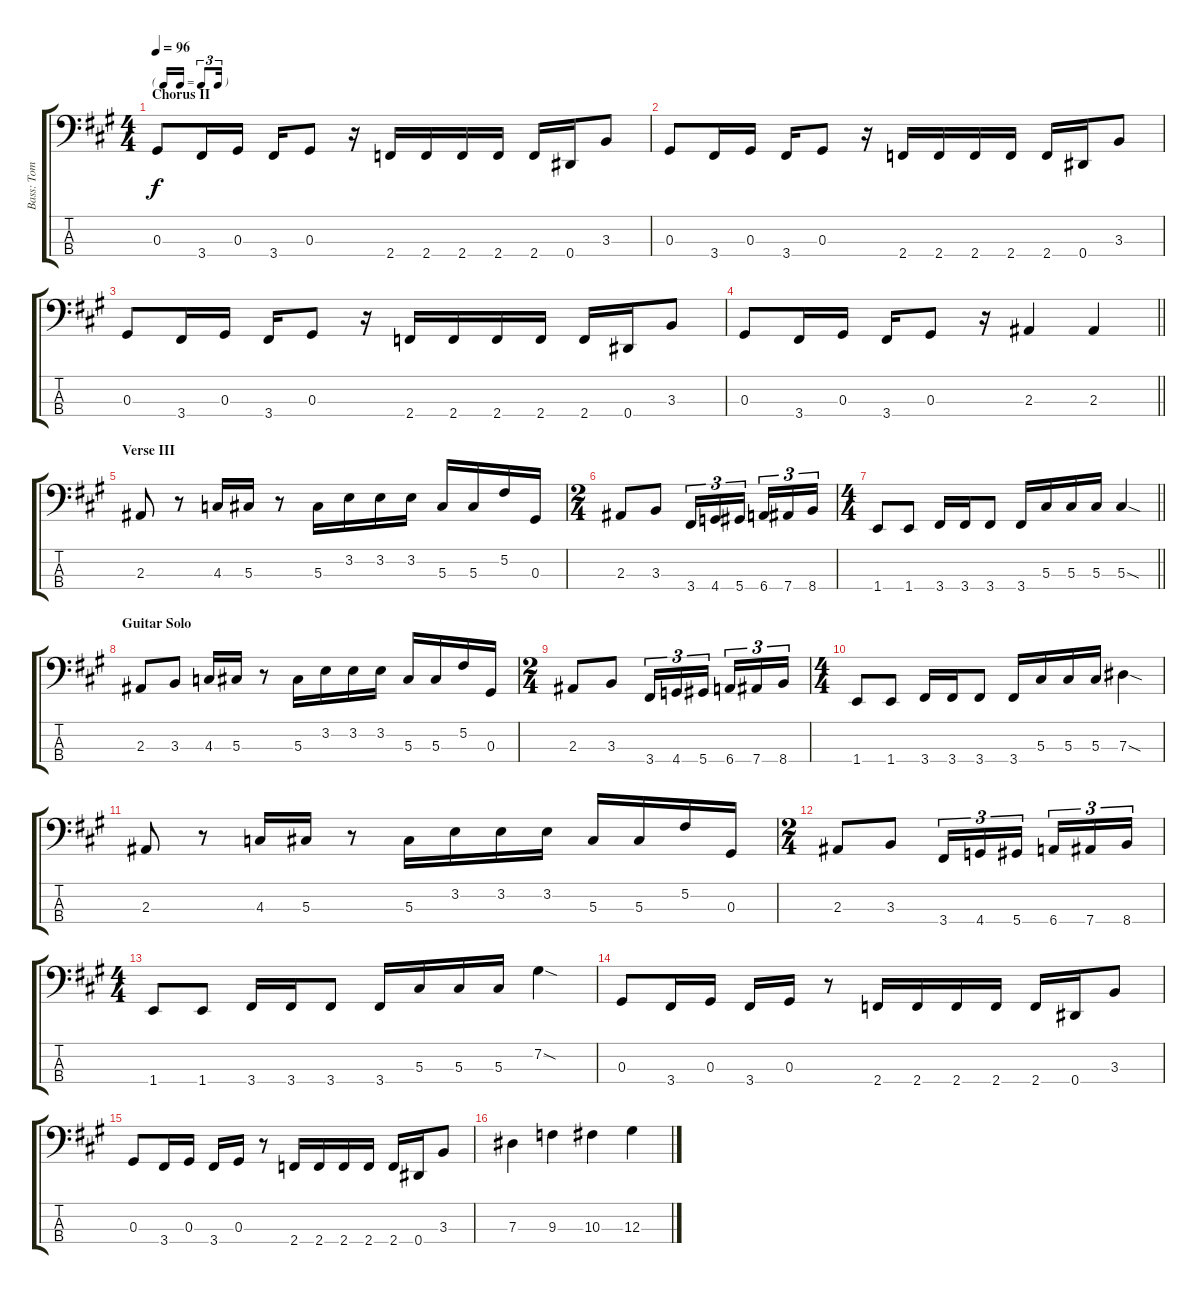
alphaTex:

\track ("Bass: Tom" "Bass: Tom") {instrument electricbassfinger}
\staff {score tabs}
\tuning (Gb2 Db2 Ab1 Eb1) {hide}
\ts (4 4)
\tf triplet16th
\section ("" "Chorus II")
\tempo 96
\clef f4
\ks a
0.3.8{dy f} 3.4.16 0.3.16 3.4.16 0.3.8 r.16 2.4.16 2.4.16 2.4.16 2.4.16 2.4.16 0.4.16 3.3.8 |
0.3.8 3.4.16 0.3.16 3.4.16 0.3.8 r.16 2.4.16 2.4.16 2.4.16 2.4.16 2.4.16 0.4.16 3.3.8 |
0.3.8 3.4.16 0.3.16 3.4.16 0.3.8 r.16 2.4.16 2.4.16 2.4.16 2.4.16 2.4.16 0.4.16 3.3.8 |
\barLineRight lightlight
0.3.8 3.4.16 0.3.16 3.4.16 0.3.8 r.16 2.3.4 2.3.4 |
\section ("" "Verse III")
2.3.8 r.8 4.3.16 5.3.16 r.8 5.3.16 3.2.16 3.2.16 3.2.16 5.3.16 5.3.16 5.2.16 0.3.16 |
\ts (2 4)
2.3.8 3.3.8 3.4.16{tu (3 2)} 4.4.16{tu (3 2)} 5.4.16{tu (3 2) beam splitsecondary} 6.4.16{tu (3 2)} 7.4.16{tu (3 2)} 8.4.16{tu (3 2)} |
\ts (4 4)
\barLineRight lightlight
1.4.8 1.4.8 3.4.16 3.4.16 3.4.8 3.4.16 5.3.16 5.3.16 5.3.16 5.3{sod}.4 |
\section ("" "Guitar Solo")
2.3.8 3.3.8 4.3.16 5.3.16 r.8 5.3.16 3.2.16 3.2.16 3.2.16 5.3.16 5.3.16 5.2.16 0.3.16 |
\ts (2 4)
2.3.8 3.3.8 3.4.16{tu (3 2)} 4.4.16{tu (3 2)} 5.4.16{tu (3 2) beam splitsecondary} 6.4.16{tu (3 2)} 7.4.16{tu (3 2)} 8.4.16{tu (3 2)} |
\ts (4 4)
1.4.8 1.4.8 3.4.16 3.4.16 3.4.8 3.4.16 5.3.16 5.3.16 5.3.16 7.3{sod}.4 |
2.3.8 r.8 4.3.16 5.3.16 r.8 5.3.16 3.2.16 3.2.16 3.2.16 5.3.16 5.3.16 5.2.16 0.3.16 |
\ts (2 4)
2.3.8 3.3.8 3.4.16{tu (3 2)} 4.4.16{tu (3 2)} 5.4.16{tu (3 2) beam splitsecondary} 6.4.16{tu (3 2)} 7.4.16{tu (3 2)} 8.4.16{tu (3 2)} |
\ts (4 4)
1.4.8 1.4.8 3.4.16 3.4.16 3.4.8 3.4.16 5.3.16 5.3.16 5.3.16 7.2{sod}.4 |
0.3.8 3.4.16 0.3.16 3.4.16 0.3.16 r.8 2.4.16 2.4.16 2.4.16 2.4.16 2.4.16 0.4.16 3.3.8 |
0.3.8 3.4.16 0.3.16 3.4.16 0.3.16 r.8 2.4.16 2.4.16 2.4.16 2.4.16 2.4.16 0.4.16 3.3.8 |
7.3.4 9.3.4 10.3.4 12.3.4
